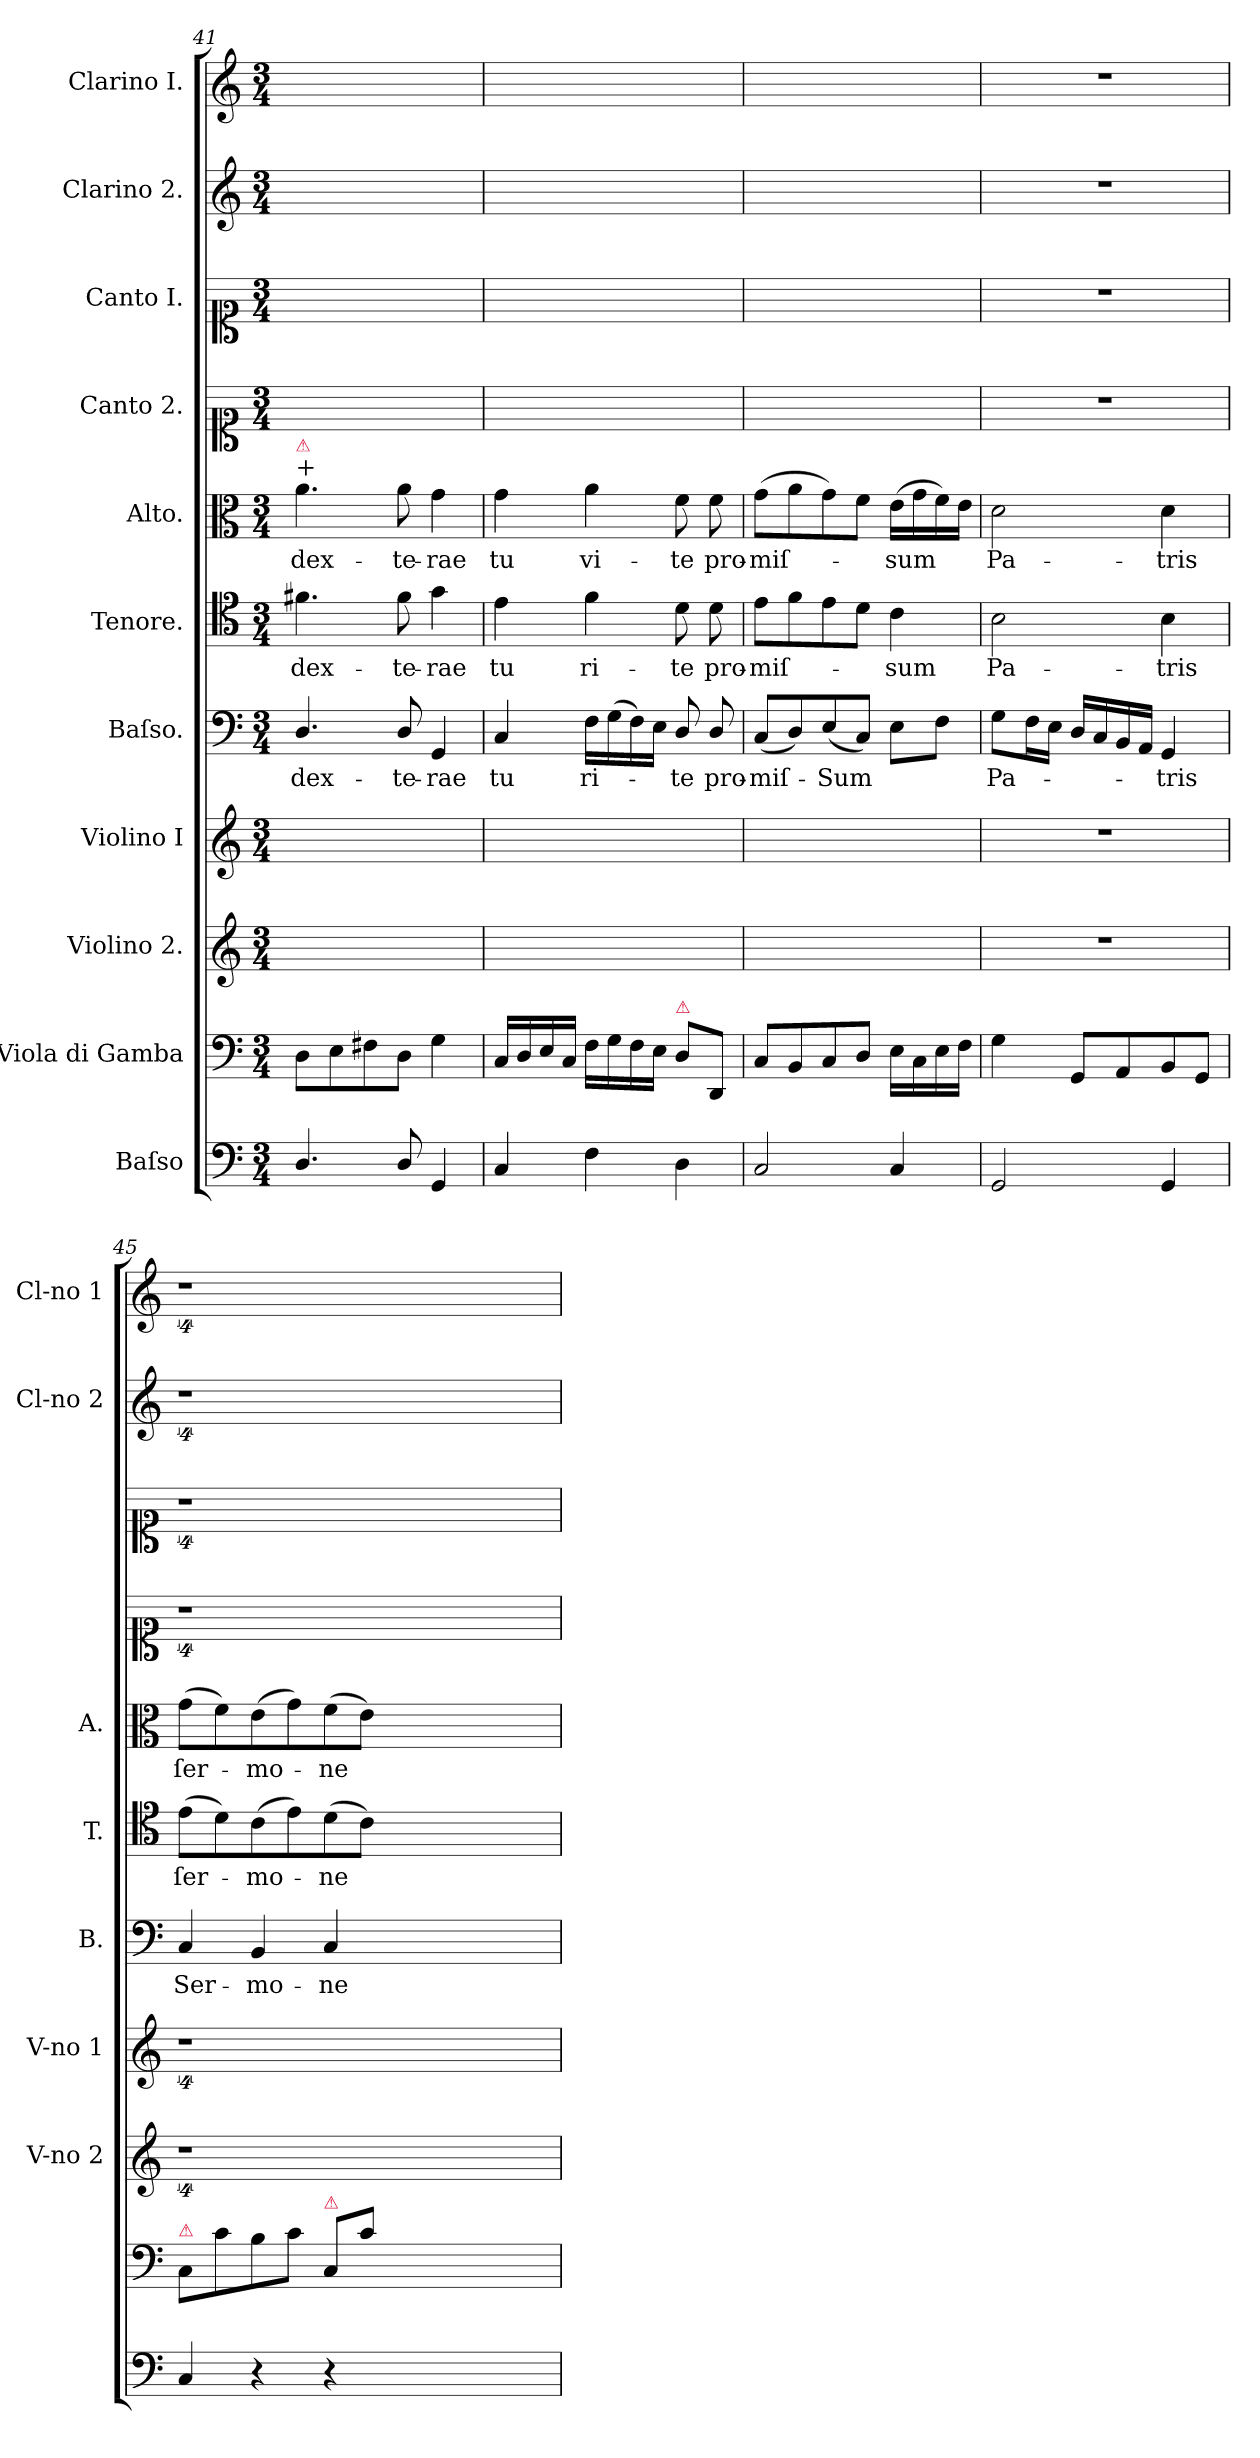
**kern	**kern	**kern	**kern	**kern	**text	**kern	**text	**kern	**text	**kern	**kern	**kern	**kern
*part11	*part10	*part9	*part8	*part7	*part7	*part6	*part6	*part5	*part5	*part4	*part3	*part2	*part1
*staff11	*staff10	*staff9	*staff8	*staff7	*staff7	*staff6	*staff6	*staff5	*staff5	*staff4	*staff3	*staff2	*staff1
*I"Baſso	*I"Viola di Gamba	*I"Violino 2.	*I"Violino I	*I"Baſso.	*	*I"Tenore.	*	*I"Alto.	*	*I"Canto 2.	*I"Canto I.	*I"Clarino 2.	*I"Clarino I.
*	*	*I'V-no 2	*I'V-no 1	*I'B.	*	*I'T.	*	*I'A.	*	*	*	*I'Cl-no 2	*I'Cl-no 1
*clefF4	*clefF4	*clefG2	*clefG2	*clefF4	*	*clefC4	*	*clefC3	*	*clefC1	*clefC1	*clefG2	*clefG2
*k[]	*k[]	*k[]	*k[]	*k[]	*	*k[]	*	*k[]	*	*k[]	*k[]	*k[]	*k[]
*C:	*C:	*C:	*C:	*C:	*	*C:	*	*C:	*	*C:	*C:	*C:	*C:
*M3/4	*M3/4	*M3/4	*M3/4	*M3/4	*	*M3/4	*	*M3/4	*	*M3/4	*M3/4	*M3/4	*M3/4
=41	=41	=41	=41	=41	=41	=41	=41	=41	=41	=41	=41	=41	=41
!	!	!	!	!	!	!	!	!LO:TX:a:t=+	!	!	!	!	!
!	!	!	!	!	!	!	!	!LO:TX:a:color=crimson:t=⚠	!	!	!	!	!
4.D/	8D\L	2.ryy	2.ryy	4.D/	dex-	4.f#X\	dex-	4.a\	dex-	2.ryy	2.ryy	2.ryy	2.ryy
.	8E\	.	.	.	.	.	.	.	.	.	.	.	.
.	8F#X\	.	.	.	.	.	.	.	.	.	.	.	.
8D/	8D\J	.	.	8D/	-te-	8f#\	-te-	8a\	-te-	.	.	.	.
4GG/	4G\	.	.	4GG/	-rae	4g\	-rae	4g\	-rae	.	.	.	.
=42	=42	=42	=42	=42	=42	=42	=42	=42	=42	=42	=42	=42	=42
4C/	16C/LL	2.ryy	2.ryy	4C/	tu	4e\	tu	4g\	tu	2.ryy	2.ryy	2.ryy	2.ryy
.	16D/	.	.	.	.	.	.	.	.	.	.	.	.
.	16E/	.	.	.	.	.	.	.	.	.	.	.	.
.	16C/JJ	.	.	.	.	.	.	.	.	.	.	.	.
4F\	16F\LL	.	.	16F\LL	ri-	4f\	ri-	4a\	-vi-	.	.	.	.
.	16G\	.	.	(16G\	.	.	.	.	.	.	.	.	.
.	16F\	.	.	16F\)	.	.	.	.	.	.	.	.	.
.	16E\JJ	.	.	16E\JJ	.	.	.	.	.	.	.	.	.
!	!LO:TX:a:color=crimson:t=⚠	!	!	!	!	!	!	!	!	!	!	!	!
4D\	8D/L	.	.	8D/	-te	8d\	-te	8f\	-te	.	.	.	.
.	8DD\J	.	.	8D/	pro-	8d\	pro-	8f\	pro-	.	.	.	.
=43	=43	=43	=43	=43	=43	=43	=43	=43	=43	=43	=43	=43	=43
2C/	8C/L	2.ryy	2.ryy	(8C/L	-miſ-	8e\L	-miſ-	(>8g\L	-miſ-	2.ryy	2.ryy	2.ryy	2.ryy
.	8BB/	.	.	8D/)	.	8f\	.	8a\	.	.	.	.	.
.	8C/	.	.	(8E/	-Sum	8e\	.	8g\)	.	.	.	.	.
.	8D/J	.	.	8C/J)	.	8d\J	.	8f\J	.	.	.	.	.
4C/	16E\LL	.	.	8E\L	.	4c\	-sum	(>16e\LL	-sum	.	.	.	.
.	16C\	.	.	.	.	.	.	16g\	.	.	.	.	.
.	16E\	.	.	8F\J	.	.	.	16f\)	.	.	.	.	.
.	16F\JJ	.	.	.	.	.	.	16e\JJ	.	.	.	.	.
=44	=44	=44	=44	=44	=44	=44	=44	=44	=44	=44	=44	=44	=44
2GG/	4G\	2.r	2.r	8G\L	Pa-	2B\	Pa-	2d\	Pa-	2.r	2.r	2.r	2.r
.	.	.	.	16F\L	.	.	.	.	.	.	.	.	.
.	.	.	.	16E\JJ	.	.	.	.	.	.	.	.	.
.	8GG/L	.	.	16D/LL	.	.	.	.	.	.	.	.	.
.	.	.	.	16C/	.	.	.	.	.	.	.	.	.
.	8AA/	.	.	16BB/	.	.	.	.	.	.	.	.	.
.	.	.	.	16AA/JJ	.	.	.	.	.	.	.	.	.
4GG/	8BB/	.	.	4GG/	-tris	4B\	-tris	4d\	-tris	.	.	.	.
.	8GG/J	.	.	.	.	.	.	.	.	.	.	.	.
=45	=45	=45	=45	=45	=45	=45	=45	=45	=45	=45	=45	=45	=45
!	!LO:TX:a:color=crimson:t=⚠	!	!	!	!	!	!	!	!	!	!	!	!
4C/	8C/L	4%9r	4%9r	4C/	Ser-	(>8e\L	ſer-	(>8g\L	ſer-	4%9r	4%9r	4%9r	4%9r
.	8c\	.	.	.	.	8d\)	.	8f\)	.	.	.	.	.
4r	8B\	.	.	4BB/	-mo-	(>8c\	-mo-	(>8e\	-mo-	.	.	.	.
.	8c\J	.	.	.	.	8e\)	.	8g\)	.	.	.	.	.
!	!LO:TX:a:color=crimson:t=⚠	!	!	!	!	!	!	!	!	!	!	!	!
4r	8C/L	.	.	4C/	-ne	(>8d\	-ne	(>8f\	-ne	.	.	.	.
.	8c\J	.	.	.	.	8c\J)	.	8e\J)	.	.	.	.	.
1.ryy	1.ryy	.	.	1.ryy	.	1.ryy	.	1.ryy	.	.	.	.	.
=	=	=	=	=	=	=	=	=	=	=	=	=	=
*-	*-	*-	*-	*-	*-	*-	*-	*-	*-	*-	*-	*-	*-
